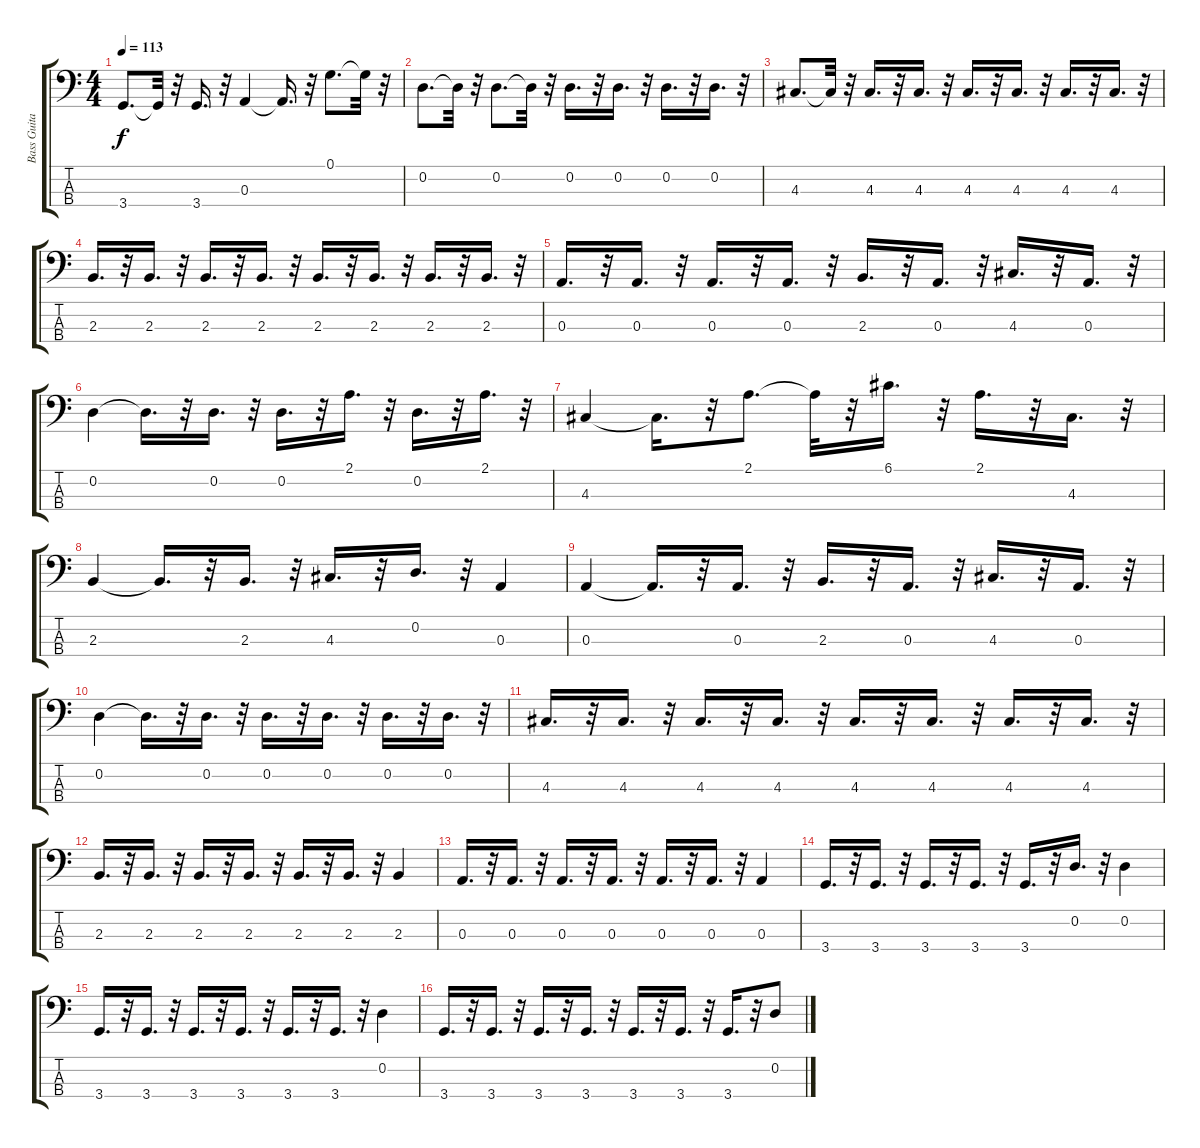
\track ("Bass Guitar" "Bass Guita") {instrument electricbasspick}
\staff {score tabs}
\tuning (G2 D2 A1 E1) {hide}
\ts (4 4)
\tempo 113
\clef f4
\ks c
3.4.8{d dy f} 3.4{t}.32 r.32 3.4.16{d} r.32 0.3.4 0.3{t}.16{d} r.32 0.1.8{d} 0.1{t}.32 r.32 |
0.2.8{d} 0.2{t}.32 r.32 0.2.8{d} 0.2{t}.32 r.32 0.2.16{d} r.32 0.2.16{d} r.32 0.2.16{d} r.32 0.2.16{d} r.32 |
4.3.8{d} 4.3{t}.32 r.32 4.3.16{d} r.32 4.3.16{d} r.32 4.3.16{d} r.32 4.3.16{d} r.32 4.3.16{d} r.32 4.3.16{d} r.32 |
2.3.16{d} r.32 2.3.16{d} r.32 2.3.16{d} r.32 2.3.16{d} r.32 2.3.16{d} r.32 2.3.16{d} r.32 2.3.16{d} r.32 2.3.16{d} r.32 |
0.3.16{d} r.32 0.3.16{d} r.32 0.3.16{d} r.32 0.3.16{d} r.32 2.3.16{d} r.32 0.3.16{d} r.32 4.3.16{d} r.32 0.3.16{d} r.32 |
0.2.4 0.2{t}.16{d} r.32 0.2.16{d} r.32 0.2.16{d} r.32 2.1.16{d} r.32 0.2.16{d} r.32 2.1.16{d} r.32 |
4.3.4 4.3{t}.16{d} r.32 2.1.8{d} 2.1{t}.32 r.32 6.1.16{d} r.32 2.1.16{d} r.32 4.3.16{d} r.32 |
2.3.4 2.3{t}.16{d} r.32 2.3.16{d} r.32 4.3.16{d} r.32 0.2.16{d} r.32 0.3.4 |
0.3.4 0.3{t}.16{d} r.32 0.3.16{d} r.32 2.3.16{d} r.32 0.3.16{d} r.32 4.3.16{d} r.32 0.3.16{d} r.32 |
0.2.4 0.2{t}.16{d} r.32 0.2.16{d} r.32 0.2.16{d} r.32 0.2.16{d} r.32 0.2.16{d} r.32 0.2.16{d} r.32 |
4.3.16{d} r.32 4.3.16{d} r.32 4.3.16{d} r.32 4.3.16{d} r.32 4.3.16{d} r.32 4.3.16{d} r.32 4.3.16{d} r.32 4.3.16{d} r.32 |
2.3.16{d} r.32 2.3.16{d} r.32 2.3.16{d} r.32 2.3.16{d} r.32 2.3.16{d} r.32 2.3.16{d} r.32 2.3.4 |
0.3.16{d} r.32 0.3.16{d} r.32 0.3.16{d} r.32 0.3.16{d} r.32 0.3.16{d} r.32 0.3.16{d} r.32 0.3.4 |
3.4.16{d} r.32 3.4.16{d} r.32 3.4.16{d} r.32 3.4.16{d} r.32 3.4.16{d} r.32 0.2.16{d} r.32 0.2.4 |
3.4.16{d} r.32 3.4.16{d} r.32 3.4.16{d} r.32 3.4.16{d} r.32 3.4.16{d} r.32 3.4.16{d} r.32 0.2.4 |
3.4.16{d} r.32 3.4.16{d} r.32 3.4.16{d} r.32 3.4.16{d} r.32 3.4.16{d} r.32 3.4.16{d} r.32 3.4.16{d} r.32 0.2.8
